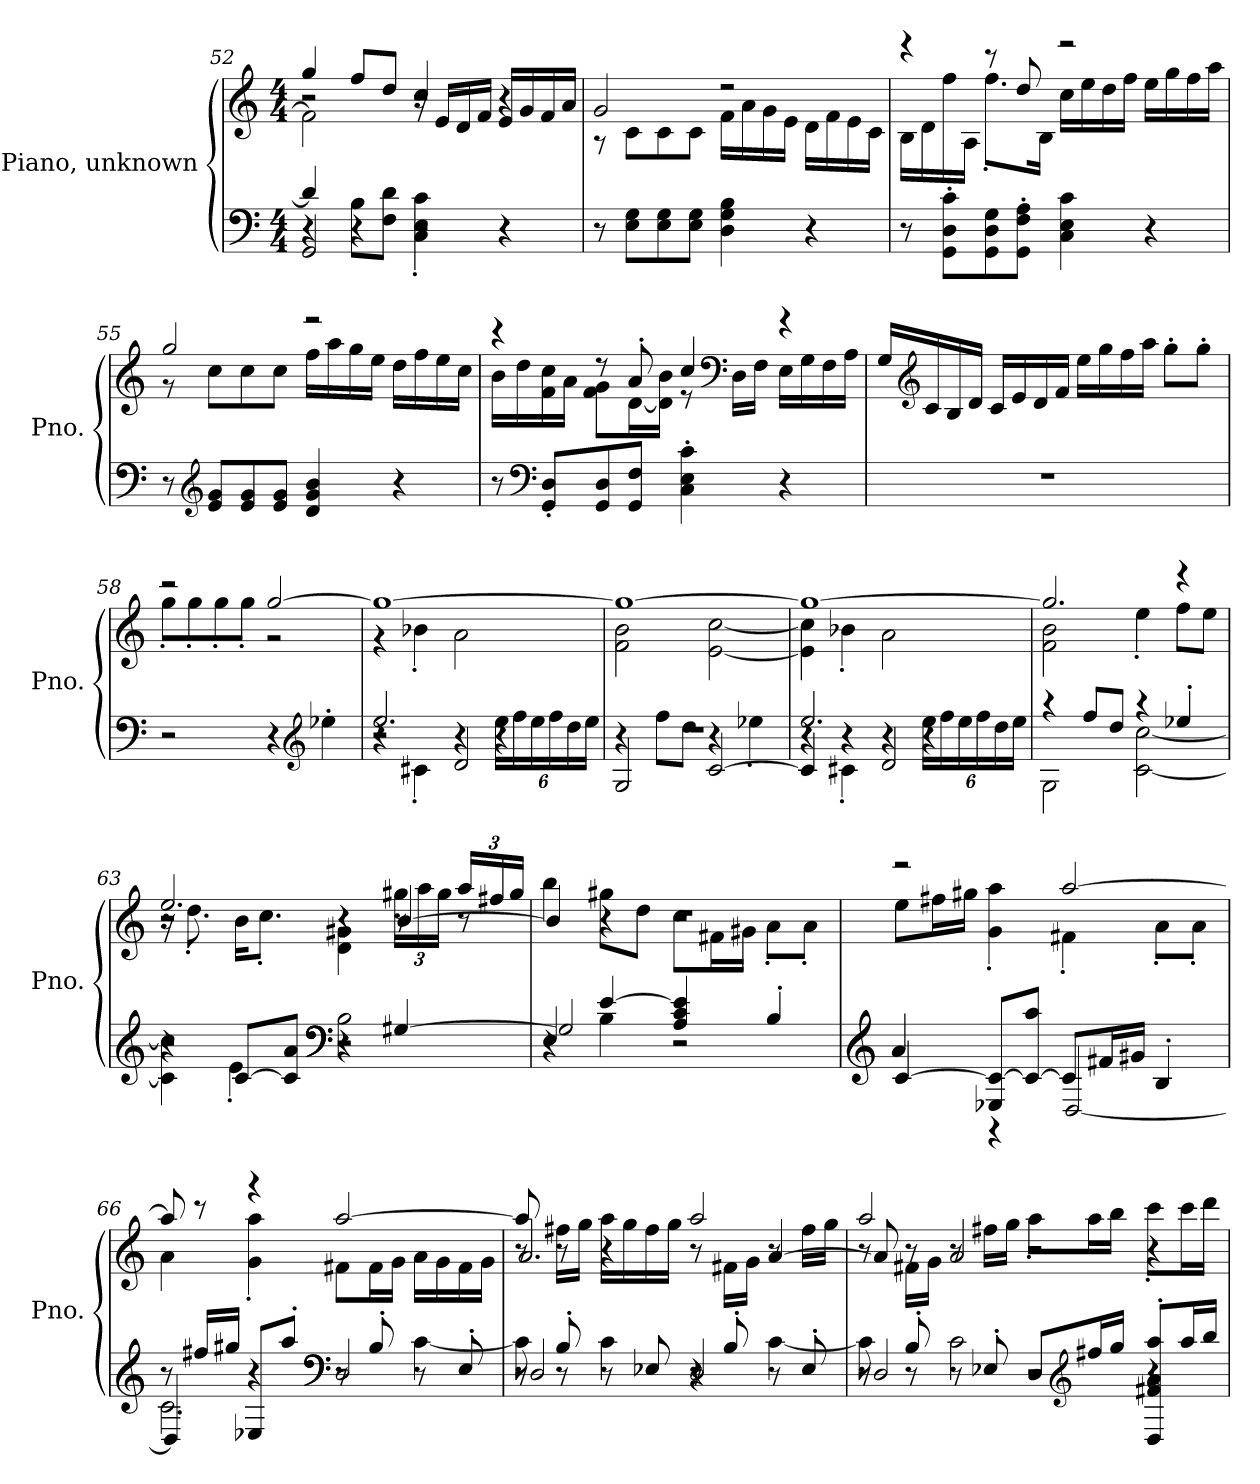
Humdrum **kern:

**kern	**kern
*part1	*part1
*staff2	*staff1
*I"Piano, unknown	*
*I'Pno.	*
*clefF4	*clefG2
*k[]	*k[]
*M4/4	*M4/4
=52	=52
*^	*^
*	*^	*	*^
4d/]	4r	2GG/	4gg/	2f\]	2r
4r	8B\L	.	8ff/L	.	.
.	8F\ 8d\J	.	8dd/J	.	.
2r	4C\' 4E\' 4c\'	2r	16r	2r	4cc/
.	.	.	16e/LL	.	.
.	.	.	16d/	.	.
.	.	.	16f/JJ	.	.
.	4r	.	16e/LL	.	4r
.	.	.	16g/	.	.
.	.	.	16f/	.	.
.	.	.	16a/JJ	.	.
*v	*v	*v	*	*	*
*	*	*v	*v
!!LO:LB:g=z
=53	=53	=53
8r	2g/	8r
8E\ 8G\L	.	8c\L
8E\ 8G\	.	8c\
8E\ 8G\J	.	8c\J
4D\ 4G\ 4B\	2r	16f\LL
.	.	16a\
.	.	16g\
.	.	16e\JJ
4r	.	16d\LL
.	.	16f\
.	.	16e\
.	.	16c\JJ
=54	=54	=54
8r	4r	16B\LL
.	.	16d\
8GG\' 8D\' 8c\'L	.	16ff\
.	.	16A\JJ
8GG\ 8D\ 8G\	8r	8.ff'\L
8GG\' 8F\' 8A\'J	8dd/	.
.	.	16B\Jk
4C\ 4E\ 4c\	2r	16cc\LL
.	.	16ee\
.	.	16dd\
.	.	16ff\JJ
4r	.	16ee\LL
.	.	16gg\
.	.	16ff\
.	.	16aa\JJ
=55	=55	=55
8r	2gg/	8r
*clefG2	*	*
8e/ 8g/L	.	8cc\L
8e/ 8g/	.	8cc\
8e/ 8g/J	.	8cc\J
4d/ 4g/ 4b/	2r	16ff\LL
.	.	16aa\
.	.	16gg\
.	.	16ee\JJ
4r	.	16dd\LL
.	.	16ff\
.	.	16ee\
.	.	16cc\JJ
!!LO:PB:g=z	!!
=56	=56	=56
8r	4r	16b\LL
.	.	16dd\
*clefF4	*	*
8GG/' 8D/'L	.	16f\ 16cc\
.	.	16a\JJ
8GG/ 8D/	8r	8f\ 8g\L
8GG/ 8F/J	8a'/	[16d\L
.	.	16d\] 16b\JJ
4C\' 4E\' 4c\'	4cc/	8r
*	*clefF4	*
.	.	16D\LL
.	.	16F\JJ
4r	4r	16E\LL
.	.	16G\
.	.	16F\
.	.	16A\JJ
*	*v	*v
=57	=57
1r	16G/LL
*	*clefG2
.	16c/
.	16B/
.	16d/JJ
.	16c/LL
.	16e/
.	16d/
.	16f/JJ
.	16ee\LL
.	16gg\
.	16ff\
.	16aa\JJ
.	8gg'\L
.	8gg'\J
=58	=58
*	*^
2r	2r	8gg'\L
.	.	8gg'\
.	.	8gg'\
.	.	8gg'\J
4r	[2gg/	2r
*clefG2	*	*
4ee-X'\	.	.
!!LO:LB:g=z	!!
=59	=59	=59
*^	*	*
*	*^	*	*
2.ee/	4r	2r	1gg_	4r
.	4c#X'\	.	.	4b-X'\
.	4r	2d/	.	2a\
*	*Xbrackettup	*	*	*
4r	24ee\LL	.	.	.
.	24ff\	.	.	.
.	24ee\	.	.	.
.	24ff\	.	.	.
.	24dd\	.	.	.
.	24ee\JJ	.	.	.
=60	=60	=60	=60	=60
1r	4r	2G/	1gg_	2f\ 2b\
.	8ff\L	.	.	.
.	8dd\J	.	.	.
.	4r	[2c/	.	[2e\ [2cc\
.	4ee-X'\	.	.	.
=61	=61	=61	=61	=61
2.ee/	4r	4c/]	1gg_	4e\] 4cc\]
.	4c#X'\	4r	.	4b-X'\
.	4r	2d/	.	2a\
4r	24ee\LL	.	.	.
.	24ff\	.	.	.
.	24ee\	.	.	.
.	24ff\	.	.	.
.	24dd\	.	.	.
.	24ee\JJ	.	.	.
*	*v	*v	*	*
=62	=62	=62	=62
4r	2G\	2.gg/]	2f\ 2b\
8ff/L	.	.	.
8dd/J	.	.	.
4r	[2c\ [2cc\	.	4ee'\
4ee-X'/	.	4r	8ff\L
.	.	.	8ee\J
!!LO:LB:g=z
=63	=63	=63	=63
*	*^	*	*^
4r	4c\] 4cc\]	2r	2.ee/	16r	2r
.	.	.	.	8.dd'\	.
[8c/L	4e'\	.	.	16b\KL	.
.	.	.	.	8.cc'\J	.
8c/] 8a/J	.	.	.	.	.
*clefF4	*	*	*	*	*
2r	2B\	4r	.	4d\ 4g#X\	4r
*	*	*	*	*Xbrackettup	*
.	.	[4G#X/	8r	24gg#X\LL	[4b/
.	.	.	.	24aa\	.
.	.	.	.	24gg#\JJ	.
.	.	.	24aa/LL	8r	.
.	.	.	24ff#X/	.	.
.	.	.	24gg#/JJ	.	.
=64	=64	=64	=64	=64	=64
4E/	4r	2G#/]	1r	4bb\	4b/]
[4e/	4B\	.	.	8gg#X\L	4r
.	.	.	.	8dd\J	.
4A/ 4c/ 4e/]	2r	2r	.	8cc\L	2r
.	.	.	.	16f#X\L	.
.	.	.	.	16g#X\JJ	.
4B'/	.	.	.	8a'\L	.
.	.	.	.	8a'\J	.
*v	*v	*v	*	*	*
*	*v	*v	*v
=65	=65
*clefG2	*
*^	*^
[4c/	4a/	2r	8ee\L
.	.	.	16ff#X\L
.	.	.	16gg#X\JJ
8E-X/ 8c/_L	4r	.	4g\' 4aa\'
8c/_ 8aa/J	.	.	.
8c/L]	[2D/	[2aa/	4f#X'\
16f#X/L	.	.	.
16g#X/JJ	.	.	.
4B'/	.	.	8a'\L
.	.	.	8a'\J
!!LO:LB:g=z	!!
=66	=66	=66	=66
*	*^	*	*
8r	2.c\	4D/]	8aa/]	4a\
16ff#X/LL	.	.	8r	.
16gg#X/JJ	.	.	.	.
8E-X/L	.	4r	4r	4g\' 4aa\'
8aa'/J	.	.	.	.
*clefF4	*	*	*	*
8r	.	2D/	[2aa/	8f#X\L
8B'/	.	.	.	16f#\L
.	.	.	.	16g\JJ
8r	[4c\	.	.	16a\LL
.	.	.	.	16g\
8E-'/	.	.	.	16f#\
.	.	.	.	16g\JJ
=67	=67	=67	=67	=67
*	*	*	*	*^
8r	8c\]	2D/	8aa/]	8r	2.a/
8B'/	8r	.	8r	16ff#X\LL	.
.	.	.	.	16gg\JJ	.
8r	4c\	.	4r	16aa\LL	.
.	.	.	.	16gg\	.
8E-X/	.	.	.	16ff#\	.
.	.	.	.	16gg\JJ	.
8r	4r	2D/	2aa/	8r	.
8B'/	.	.	.	16f#X\LL	.
.	.	.	.	16g\JJ	.
8r	[4c\	.	.	8r	[4a/
8E-'/	.	.	.	16ff#\LL	.
.	.	.	.	16gg\JJ	.
!!LO:LB:g=z	!!	!!
=68	=68	=68	=68	=68	=68
8r	8c\]	2D/	2aa/	8r	8a/]
8B'/	8r	.	.	16f#X\LL	8r
.	.	.	.	16g\JJ	.
8r	2c\	.	.	8r	2a/
8E-X'/	.	.	.	16ff#X\LL	.
.	.	.	.	16gg\JJ	.
8D/L	.	2r	2r	8aa'\L	.
*clefG2	*	*	*	*	*
16ff#X/L	.	.	.	16aa\L	.
16gg/JJ	.	.	.	16bb\JJ	.
8D/' 8f#X/' 8a/' 8aa/'L	4r	.	.	8ccc'\L	4r
16aa/L	.	.	.	16ccc\L	.
16bb/JJ	.	.	.	16ddd\JJ	.
*v	*v	*v	*	*	*
*	*v	*v	*v
=	=
*-	*-
